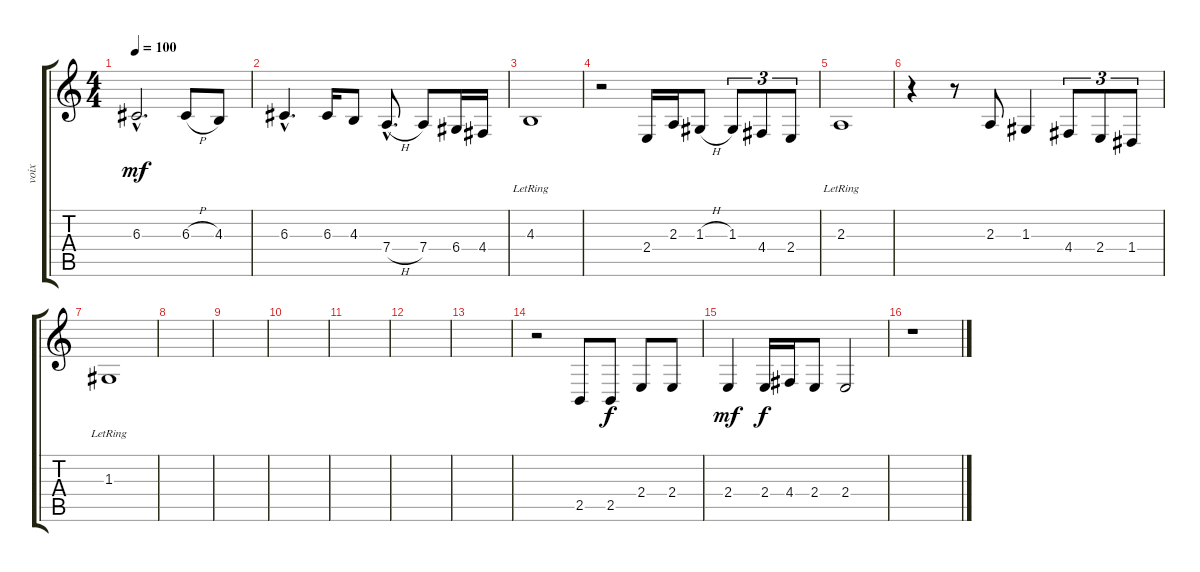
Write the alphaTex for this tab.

\track ("voix" "voix") {instrument fx2soundtrack}
\staff {score tabs}
\tuning (E4 B3 G3 D3 A2 E2) {hide}
\ts (4 4)
\tempo 100
\clef g2
\ks c
6.3{hac}.2{d dy mf} 6.3{h}.8 4.3.8 |
6.3{hac}.4{d} 6.3.16 4.3.8 7.4{h hac}.8{d} 7.4.8 6.4.16 4.4.16 |
4.3{lr}.1 |
r.2 2.4.16 2.3.16 1.3{h}.8 1.3.8{tu (3 2)} 4.4.8{tu (3 2)} 2.4.8{tu (3 2)} |
2.3{lr}.1 |
r.4 r.8 2.3.8 1.3.4 4.4.8{tu (3 2)} 2.4.8{tu (3 2)} 1.4.8{tu (3 2)} |
1.3{lr}.1 |
|
|
|
|
|
|
r.2 2.5.8 2.5.8{dy f} 2.4.8 2.4.8 |
2.4.4{dy mf} 2.4.16{dy f} 4.4.16 2.4.8 2.4.2 |
r.1
